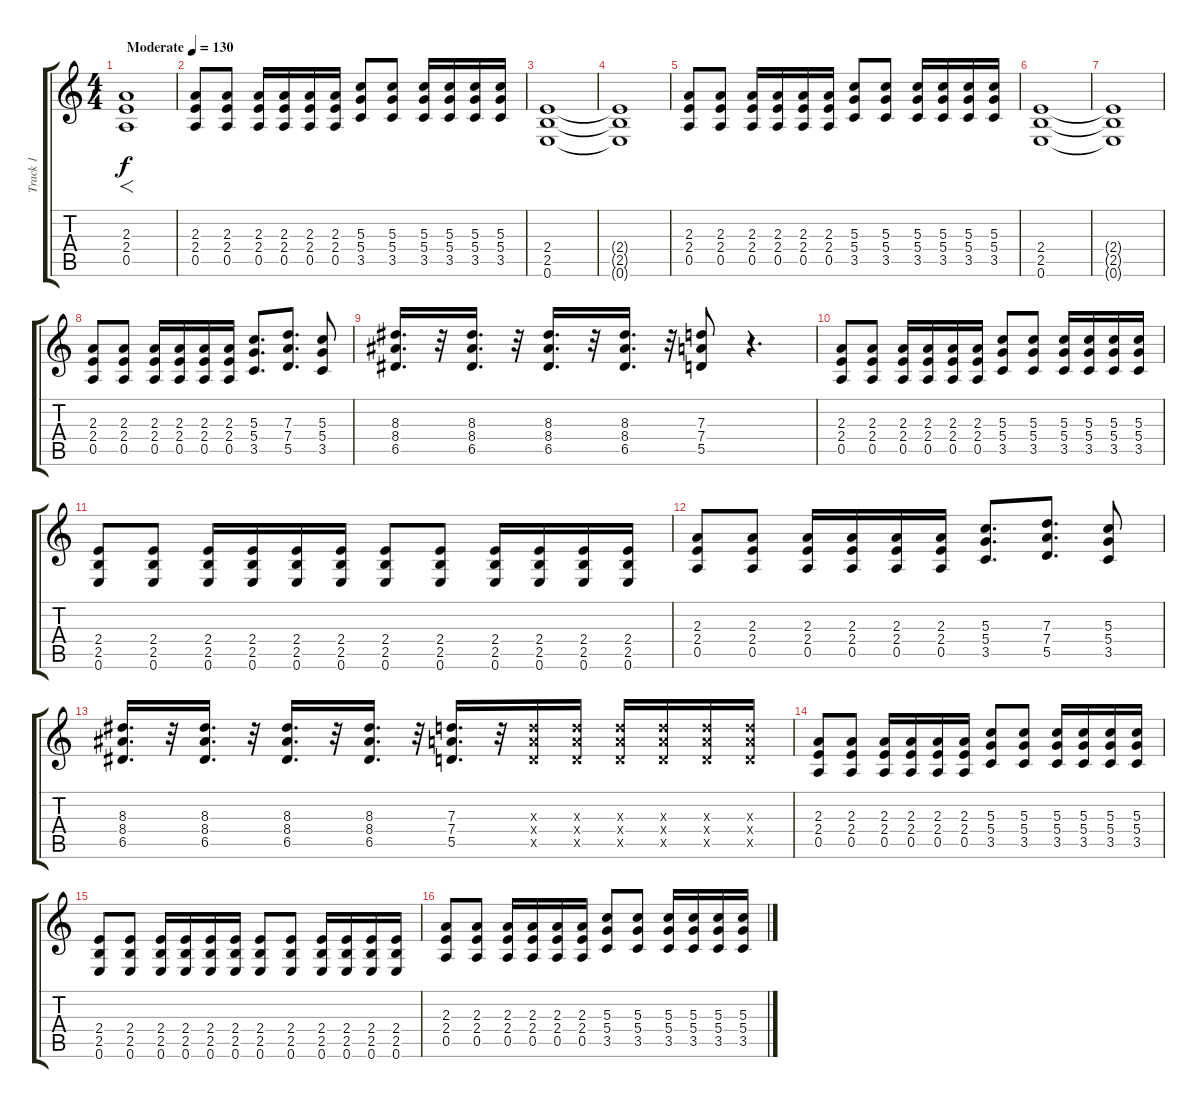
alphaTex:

\track ("Track 1" "Track 1") {instrument distortionguitar}
\staff {score tabs}
\tuning (E4 B3 G3 D3 A2 E2) {hide}
\ts (4 4)
\tempo (130 "Moderate")
\clef g2
\ks c
(2.3 2.4 0.5).1{f dy f instrument distortionguitar} |
(2.3 2.4 0.5).8 (2.3 2.4 0.5).8 (2.3 2.4 0.5).16 (2.3 2.4 0.5).16 (2.3 2.4 0.5).16 (2.3 2.4 0.5).16 (5.3 5.4 3.5).8 (5.3 5.4 3.5).8 (5.3 5.4 3.5).16 (5.3 5.4 3.5).16 (5.3 5.4 3.5).16 (5.3 5.4 3.5).16 |
(2.4 2.5 0.6).1 |
(2.4{t} 2.5{t} 0.6{t}).1 |
(2.3 2.4 0.5).8 (2.3 2.4 0.5).8 (2.3 2.4 0.5).16 (2.3 2.4 0.5).16 (2.3 2.4 0.5).16 (2.3 2.4 0.5).16 (5.3 5.4 3.5).8 (5.3 5.4 3.5).8 (5.3 5.4 3.5).16 (5.3 5.4 3.5).16 (5.3 5.4 3.5).16 (5.3 5.4 3.5).16 |
(2.4 2.5 0.6).1 |
(2.4{t} 2.5{t} 0.6{t}).1 |
(2.3 2.4 0.5).8 (2.3 2.4 0.5).8 (2.3 2.4 0.5).16 (2.3 2.4 0.5).16 (2.3 2.4 0.5).16 (2.3 2.4 0.5).16 (5.3 5.4 3.5).8{d} (7.3 7.4 5.5).8{d} (5.3 5.4 3.5).8 |
(8.3 8.4 6.5).16{d} r.32 (8.3 8.4 6.5).16{d} r.32 (8.3 8.4 6.5).16{d} r.32 (8.3 8.4 6.5).16{d} r.32 (7.3 7.4 5.5).8 r.4{d} |
(2.3 2.4 0.5).8 (2.3 2.4 0.5).8 (2.3 2.4 0.5).16 (2.3 2.4 0.5).16 (2.3 2.4 0.5).16 (2.3 2.4 0.5).16 (5.3 5.4 3.5).8 (5.3 5.4 3.5).8 (5.3 5.4 3.5).16 (5.3 5.4 3.5).16 (5.3 5.4 3.5).16 (5.3 5.4 3.5).16 |
(2.4 2.5 0.6).8 (2.4 2.5 0.6).8 (2.4 2.5 0.6).16 (2.4 2.5 0.6).16 (2.4 2.5 0.6).16 (2.4 2.5 0.6).16 (2.4 2.5 0.6).8 (2.4 2.5 0.6).8 (2.4 2.5 0.6).16 (2.4 2.5 0.6).16 (2.4 2.5 0.6).16 (2.4 2.5 0.6).16 |
(2.3 2.4 0.5).8 (2.3 2.4 0.5).8 (2.3 2.4 0.5).16 (2.3 2.4 0.5).16 (2.3 2.4 0.5).16 (2.3 2.4 0.5).16 (5.3 5.4 3.5).8{d} (7.3 7.4 5.5).8{d} (5.3 5.4 3.5).8 |
(8.3 8.4 6.5).16{d} r.32 (8.3 8.4 6.5).16{d} r.32 (8.3 8.4 6.5).16{d} r.32 (8.3 8.4 6.5).16{d} r.32 (7.3 7.4 5.5).16{d} r.32 (7.3{x} 7.4{x} 5.5{x}).16 (7.3{x} 7.4{x} 5.5{x}).16 (7.3{x} 7.4{x} 5.5{x}).16 (7.3{x} 7.4{x} 5.5{x}).16 (7.3{x} 7.4{x} 5.5{x}).16 (7.3{x} 7.4{x} 5.5{x}).16 |
(2.3 2.4 0.5).8 (2.3 2.4 0.5).8 (2.3 2.4 0.5).16 (2.3 2.4 0.5).16 (2.3 2.4 0.5).16 (2.3 2.4 0.5).16 (5.3 5.4 3.5).8 (5.3 5.4 3.5).8 (5.3 5.4 3.5).16 (5.3 5.4 3.5).16 (5.3 5.4 3.5).16 (5.3 5.4 3.5).16 |
(2.4 2.5 0.6).8 (2.4 2.5 0.6).8 (2.4 2.5 0.6).16 (2.4 2.5 0.6).16 (2.4 2.5 0.6).16 (2.4 2.5 0.6).16 (2.4 2.5 0.6).8 (2.4 2.5 0.6).8 (2.4 2.5 0.6).16 (2.4 2.5 0.6).16 (2.4 2.5 0.6).16 (2.4 2.5 0.6).16 |
(2.3 2.4 0.5).8 (2.3 2.4 0.5).8 (2.3 2.4 0.5).16 (2.3 2.4 0.5).16 (2.3 2.4 0.5).16 (2.3 2.4 0.5).16 (5.3 5.4 3.5).8 (5.3 5.4 3.5).8 (5.3 5.4 3.5).16 (5.3 5.4 3.5).16 (5.3 5.4 3.5).16 (5.3 5.4 3.5).16
